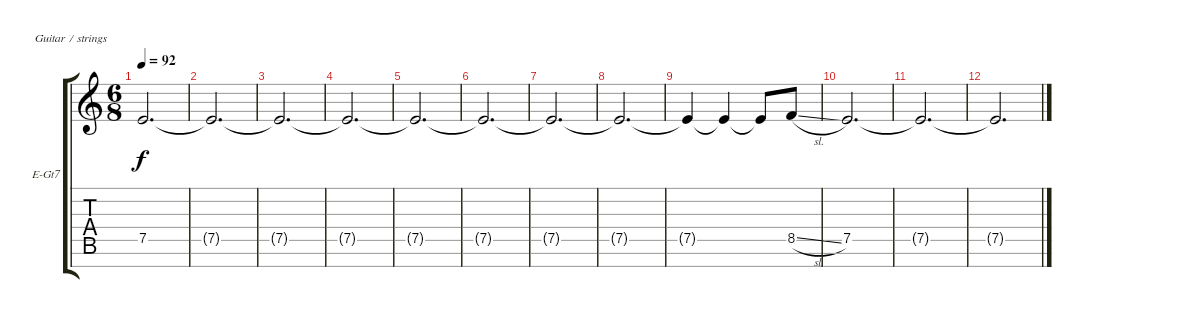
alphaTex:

\defaultSystemsLayout 4
\bracketExtendMode groupsimilarinstruments
\firstSystemTrackNameOrientation horizontal
\otherSystemsTrackNameOrientation horizontal
\track ("Electric Guitar" "E-Gt7") {instrument overdrivenguitar}
\staff {score tabs}
\tuning (E4 B3 G3 D3 A2 E2 B1)
\ts (6 8)
\tempo 92
\clef g2
\ks c
7.5.2{d dy f} |
7.5{t}.2{d} |
7.5{t}.2{d} |
7.5{t}.2{d} |
7.5{t}.2{d} |
7.5{t}.2{d} |
7.5{t}.2{d} |
7.5{t}.2{d} |
7.5{t}.4 7.5{t}.4 7.5{t}.8 8.5{sl}.8 |
7.5.2{d} |
7.5{t}.2{d} |
7.5{t}.2{d}
